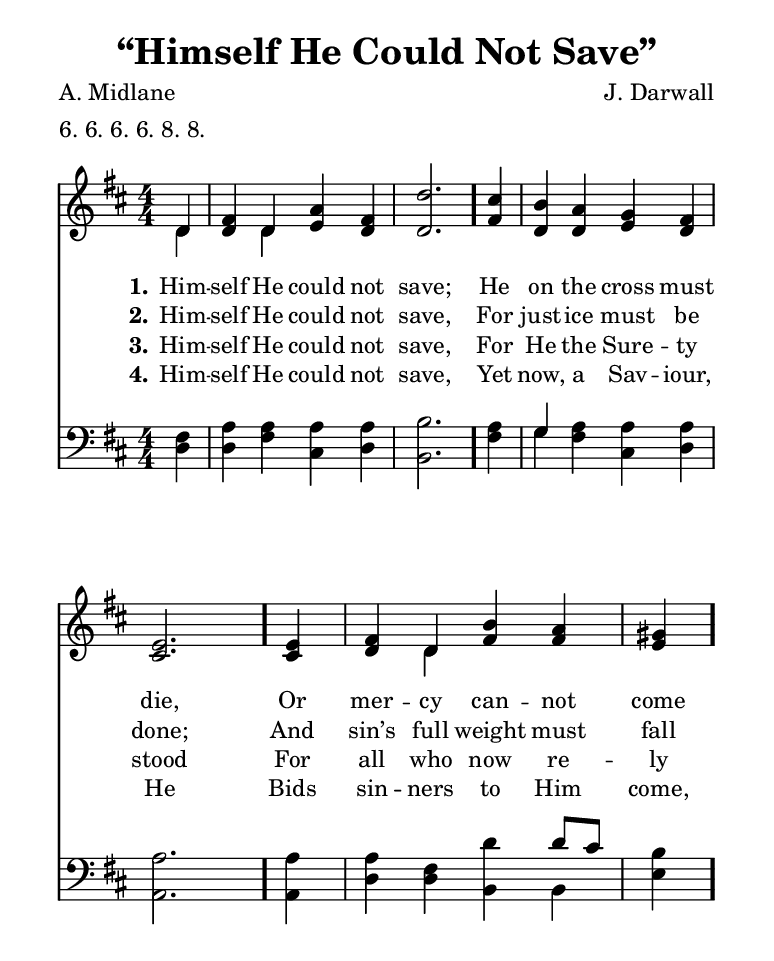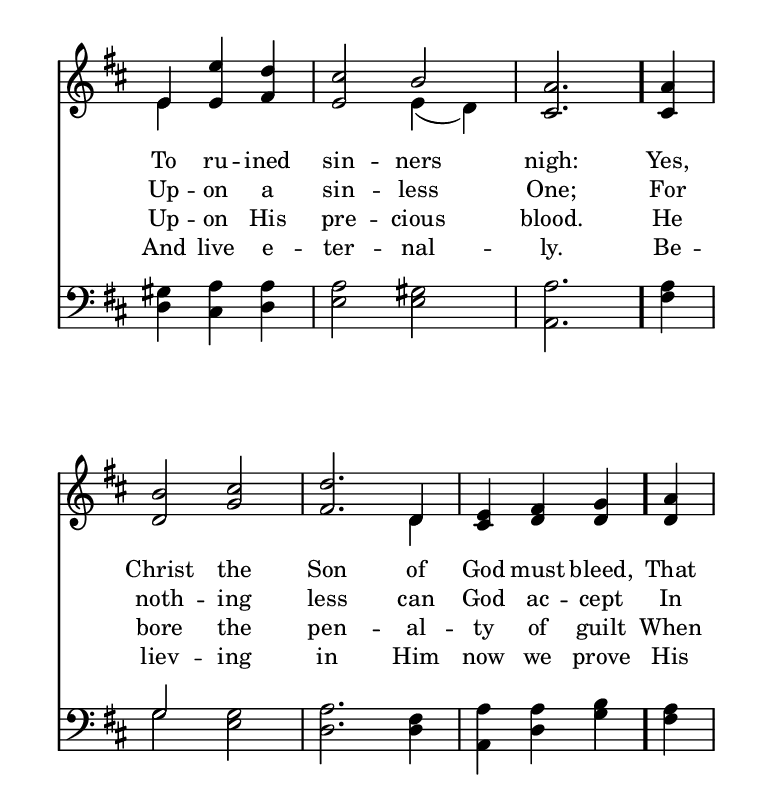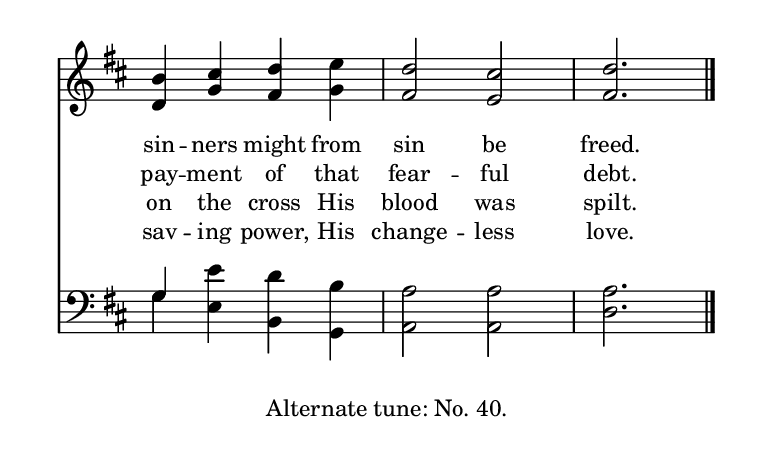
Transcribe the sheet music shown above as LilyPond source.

\include "common/global.ily"
\paper {
  \include "common/paper.ily"
  ragged-bottom = ##t
  ragged-last-bottom = ##t
  systems-per-page = #(cond (is-eogsized 3) (#t #f))
  system-system-spacing.padding = 11
}

\header{
  %gospel
  hymnnumber = "115"
  title = "“Himself He Could Not Save”"
  tunename = "Darwall"
  meter = "6. 6. 6. 6. 8. 8."
  poet = "A. Midlane"
  composer = "J. Darwall"
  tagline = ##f
}

% for fermata in MIDI
ta = { \tempo 4=120 }
tb = { \tempo 4=60 }

patternAA = { c4 | c4 c4 c4 c4 | c2. }

patternBA = { c4 | c4 c4 c4 c4      | c4 }
patternBB = { c4 | c4 c4 c4 c8[ c8] | c4 }

patternCA = { c4 c4 c4 | c2 c2      | c2. }
patternCB = { c4 c4 c4 | c2 c4( c4) | c2. }

patternDA = { c4 | c2 c2 | c2. c4 | c4 c4 c4 }

patternEA = { c4 | c4 c4 c4 c4 | c2 c2 | c2. }

global = {
  \include "common/overrides.ily"
  \override Staff.TimeSignature.style = #'numbered
  \time 4/4
  \override Score.MetronomeMark.transparent = ##t % hide all fermata changes too
  \ta
  \key d \major
  \partial 4
  \autoBeamOff
}

notesSoprano = {
\global
\relative c' {

  \changePitch \patternAA { d | fis d a' fis | d' }
  \changePitch \patternAA { cis | b a g fis | e }
  \changePitch \patternBA { e | fis d b' a | gis }
  \changePitch \patternCA { e e' d | cis b | a }

  \changePitch \patternDA { a | b cis | d d, | e fis g }
  \changePitch \patternEA { a | b cis d e | d cis | d }

  \bar "|."

}
}

notesAlto = {
\global
\relative e' {

  \changePitch \patternAA { d | d d e d | d }
  \changePitch \patternAA { fis | d d e d | cis }
  \changePitch \patternBA { cis | d d fis fis | e }
  \changePitch \patternCB { e e fis | e e( d) | cis }

  \changePitch \patternDA { cis | d g | fis d | cis d d }
  \changePitch \patternEA { d | d g fis g | fis e | fis }

}
}

notesTenor = {
\global
\relative a {

  \changePitch \patternAA { fis | a a a a | b }
  \changePitch \patternAA { a | g a a a | a }
  \changePitch \patternBB { a | a fis d' d[ cis] | b }
  \changePitch \patternCA { gis a a | a gis | a } % original has g's here, not gis's

  \changePitch \patternDA { a | g g | a fis | a a b }
  \changePitch \patternEA { a | g e' d b | a a | a }

}
}

notesBass = {
\global
\relative f {

  \changePitch \patternAA { d | d fis cis d | b }
  \changePitch \patternAA { fis' | g fis cis d | a }
  \changePitch \patternBA { a | d d b b | e }
  \changePitch \patternCA { d cis d | e e | a, }

  \changePitch \patternDA { fis' | g e | d d | a d g }
  \changePitch \patternEA { fis | g e b g | a a | d }

}
}

wordsA = \lyricmode {
\set stanza = "1."

Him -- self He could not save; \bar "."
He on the cross must die, \bar "."
Or mer -- cy can -- not come \bar "."
To ru -- ined sin -- ners nigh: \bar "."
Yes, Christ the Son of God must bleed, \bar "."
That sin -- ners might from sin be freed. \bar "."

}

wordsB = \lyricmode {
\set stanza = "2."

Him -- self He could not save,
For just -- ice must be done;
And sin’s full weight must fall
Up -- on a sin -- less One;
For noth -- ing less can God ac -- cept
In pay -- ment of that fear -- ful debt.

}

wordsC = \lyricmode {
\set stanza = "3."

Him -- self He could not save,
For He the Sure -- ty stood
For all who now re -- ly
Up -- on His pre -- cious blood.
He bore the pen -- al -- ty of guilt
When on the cross His blood was spilt.

}

wordsD = \lyricmode {
\set stanza = "4."

Him -- self He could not save,
Yet now, a Sav -- iour, He
Bids sin -- ners to Him come,
And live e -- ter -- nal -- ly.
Be -- liev -- ing in Him now we prove
His sav -- ing power, His change -- less love.

}

\score {
  \context ChoirStaff <<
    \context Staff = upper <<
      \set Staff.autoBeaming = ##f
      \set ChoirStaff.systemStartDelimiter = #'SystemStartBar
      \set ChoirStaff.printPartCombineTexts = ##f
      \partcombine #'(2 . 9) \notesSoprano \notesAlto
      \context NullVoice = sopranos { \voiceOne << \notesSoprano >> }
      \context NullVoice = altos { \voiceTwo << \notesAlto >> }
      \context Lyrics = one   \lyricsto sopranos \wordsA
      \context Lyrics = two   \lyricsto sopranos \wordsB
      \context Lyrics = three \lyricsto sopranos \wordsC
      \context Lyrics = four  \lyricsto sopranos \wordsD
    >>
    \context Staff = men <<
      \set Staff.autoBeaming = ##f
      \clef bass
      \set ChoirStaff.printPartCombineTexts = ##f
      \partcombine #'(2 . 9) \notesTenor \notesBass
      \context NullVoice = tenors { \voiceOne << \notesTenor >> }
      \context NullVoice = basses { \voiceTwo << \notesBass >> }
    >>
  >>
  \layout {
    \include "common/layout.ily"
  }
  \midi{
    \include "common/midi.ily"
  }
}

\noPageBreak \markup { \vspace #2 \fill-line { \raise #2 \line { Alternate tune: No. 40. } } }

\version "2.19.49"  % necessary for upgrading to future LilyPond versions.

% vi:set et ts=2 sw=2 ai nocindent syntax=lilypond:
